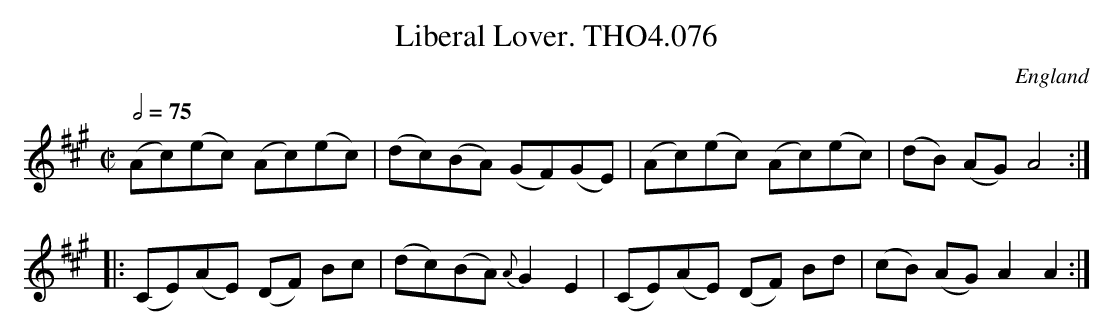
X:1
T:Liberal Lover. THO4.076
O:England
M:C|
L:1/8
Q:1/2=75
K:A major
(Ac)(ec) (Ac)(ec)|(dc)(BA) (GF)(GE)|(Ac)(ec) (Ac)(ec)|(dB) (AG) A4:|
|:(CE)(AE) (DF) Bc|(dc)(BA) {A}G2E2|(CE)(AE) (DF) Bd|(cB) (AG) A2A2:|
